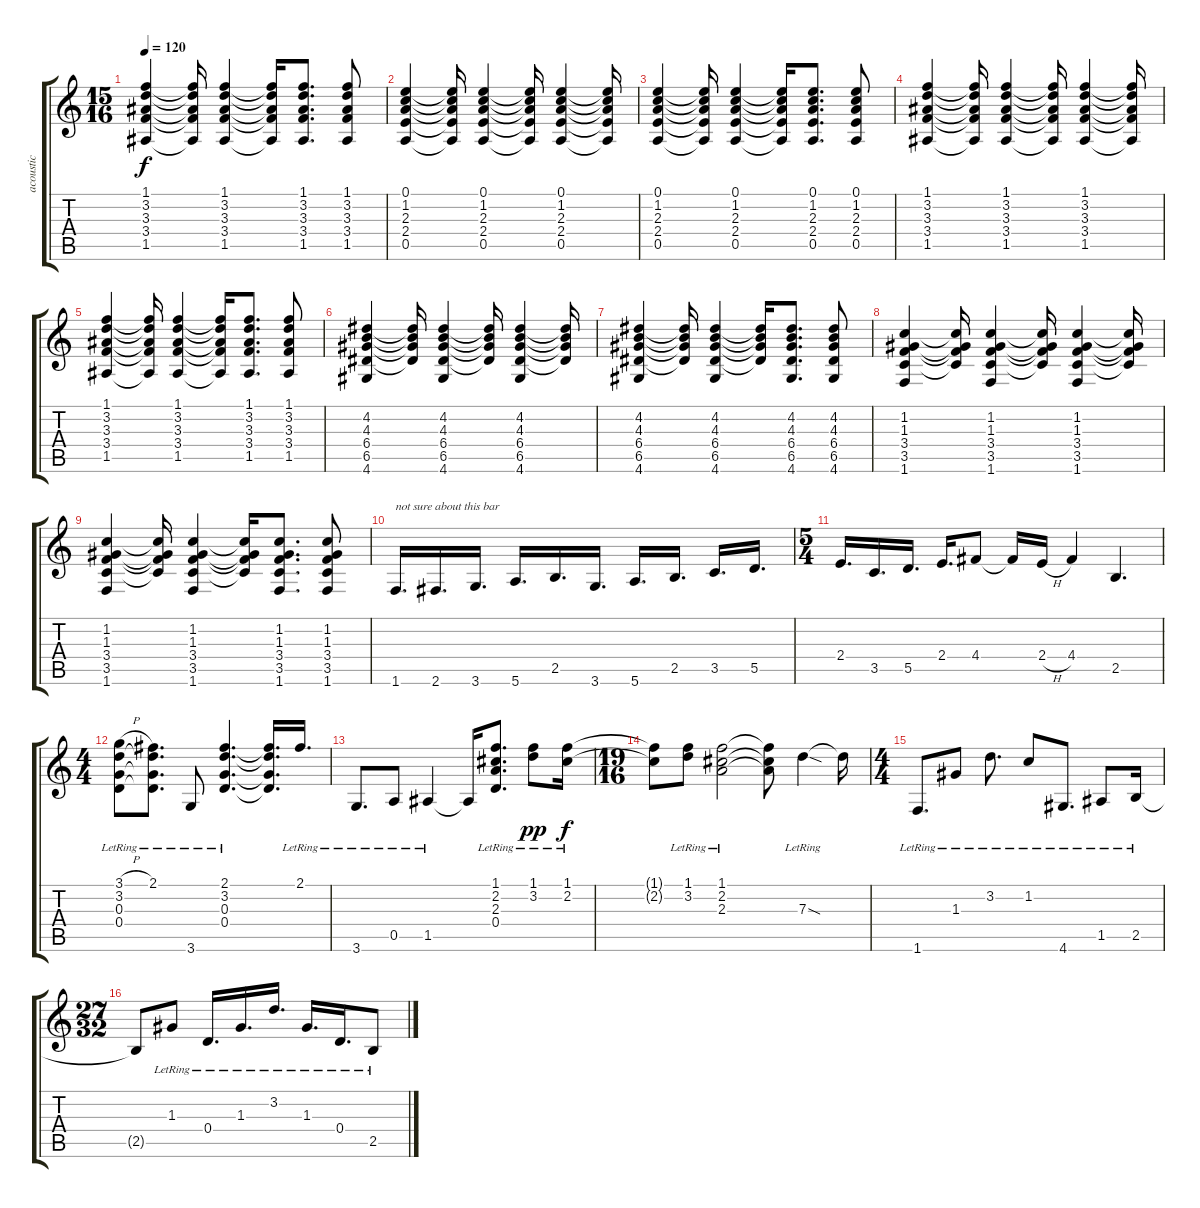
\track ("acoustic" "acoustic") {instrument acousticguitarsteel}
\staff {score tabs}
\tuning (E4 B3 G3 D3 A2 E2) {hide}
\ts (15 16)
\tempo 120
\clef g2
\ks c
(1.1 3.2 3.3 3.4 1.5).4{dy f} (1.1{t} 3.2{t} 3.3{t} 3.4{t} 1.5{t}).16 (1.1 3.2 3.3 3.4 1.5).4 (1.1{t} 3.2{t} 3.3{t} 3.4{t} 1.5{t}).16 (1.1 3.2 3.3 3.4 1.5).8{d} (1.1 3.2 3.3 3.4 1.5).8 |
(0.1 1.2 2.3 2.4 0.5).4 (0.1{t} 1.2{t} 2.3{t} 2.4{t} 0.5{t}).16 (0.1 1.2 2.3 2.4 0.5).4 (0.1{t} 1.2{t} 2.3{t} 2.4{t} 0.5{t}).16 (0.1 1.2 2.3 2.4 0.5).4 (0.1{t} 1.2{t} 2.3{t} 2.4{t} 0.5{t}).16 |
(0.1 1.2 2.3 2.4 0.5).4 (0.1{t} 1.2{t} 2.3{t} 2.4{t} 0.5{t}).16 (0.1 1.2 2.3 2.4 0.5).4 (0.1{t} 1.2{t} 2.3{t} 2.4{t} 0.5{t}).16 (0.1 1.2 2.3 2.4 0.5).8{d} (0.1 1.2 2.3 2.4 0.5).8 |
(1.1 3.2 3.3 3.4 1.5).4 (1.1{t} 3.2{t} 3.3{t} 3.4{t} 1.5{t}).16 (1.1 3.2 3.3 3.4 1.5).4 (1.1{t} 3.2{t} 3.3{t} 3.4{t} 1.5{t}).16 (1.1 3.2 3.3 3.4 1.5).4 (1.1{t} 3.2{t} 3.3{t} 3.4{t} 1.5{t}).16 |
(1.1 3.2 3.3 3.4 1.5).4 (1.1{t} 3.2{t} 3.3{t} 3.4{t} 1.5{t}).16 (1.1 3.2 3.3 3.4 1.5).4 (1.1{t} 3.2{t} 3.3{t} 3.4{t} 1.5{t}).16 (1.1 3.2 3.3 3.4 1.5).8{d} (1.1 3.2 3.3 3.4 1.5).8 |
(4.2 4.3 6.4 6.5 4.6).4 (4.2{t} 4.3{t} 6.4{t} 6.5{t}).16 (4.2 4.3 6.4 6.5 4.6).4 (4.2{t} 4.3{t} 6.4{t} 6.5{t}).16 (4.2 4.3 6.4 6.5 4.6).4 (4.2{t} 4.3{t} 6.4{t} 6.5{t}).16 |
(4.2 4.3 6.4 6.5 4.6).4 (4.2{t} 4.3{t} 6.4{t} 6.5{t}).16 (4.2 4.3 6.4 6.5 4.6).4 (4.2{t} 4.3{t} 6.4{t} 6.5{t}).16 (4.2 4.3 6.4 6.5 4.6).8{d} (4.2 4.3 6.4 6.5 4.6).8 |
(1.2 1.3 3.4 3.5 1.6).4 (1.2{t} 1.3{t} 3.4{t} 3.5{t}).16 (1.2 1.3 3.4 3.5 1.6).4 (1.2{t} 1.3{t} 3.4{t} 3.5{t}).16 (1.2 1.3 3.4 3.5 1.6).4 (1.2{t} 1.3{t} 3.4{t} 3.5{t}).16 |
(1.2 1.3 3.4 3.5 1.6).4 (1.2{t} 1.3{t} 3.4{t} 3.5{t}).16 (1.2 1.3 3.4 3.5 1.6).4 (1.2{t} 1.3{t} 3.4{t} 3.5{t}).16 (1.2 1.3 3.4 3.5 1.6).8{d} (1.2 1.3 3.4 3.5 1.6).8 |
1.6.16{d txt "not sure about this bar"} 2.6.16{d} 3.6.16{d} 5.6.16{d} 2.5.16{d} 3.6.16{d} 5.6.16{d} 2.5.16{d} 3.5.16{d} 5.5.16{d} |
\ts (5 4)
2.4.16{d} 3.5.16{d} 5.5.16{d} 2.4.16{d} 4.4.8 4.4{t}.16 2.4{h}.16 4.4.4 2.5.4{d} |
\ts (4 4)
(3.1{h lr} 3.2{lr} 0.3{lr} 0.4{lr}).8 (2.1{lr} 3.2{t} 0.3{t} 0.4{t}).8{d} 3.6{lr}.8 (2.1{lr} 3.2{lr} 0.3{lr} 0.4{lr}).4{d} (2.1{t} 3.2{t} 0.3{t} 0.4{t}).16{d} 2.1{lr}.16{d} |
3.6{lr}.8{d} 0.5{lr}.8 1.5{lr}.4 1.5{t}.16 (1.1{lr} 2.2{lr} 2.3{lr} 0.4{lr}).8{d} (1.1{lr} 3.2{lr}).8{dy pp} (1.1{lr} 2.2{lr}).16{dy f} |
\ts (19 16)
(1.1{t} 2.2{t}).8 (1.1{lr} 3.2{lr}).8 (1.1{lr} 2.2{lr} 2.3{lr}).2 (1.1{t} 2.2{t} 2.3{t}).8 7.3{sod lr}.4 7.3{t}.16 |
\ts (4 4)
1.6{lr}.8{d} 1.3{lr}.8 3.2{lr}.8{d} 1.2{lr}.8 4.6{lr}.8{d} 1.5{lr}.8 2.5{lr}.16 |
\ts (27 32)
2.5{t}.8 1.3{lr}.8 0.4{lr}.16{d} 1.3{lr}.16{d} 3.2{lr}.16{d} 1.3{lr}.16{d} 0.4{lr}.16{d} 2.5{lr}.8
